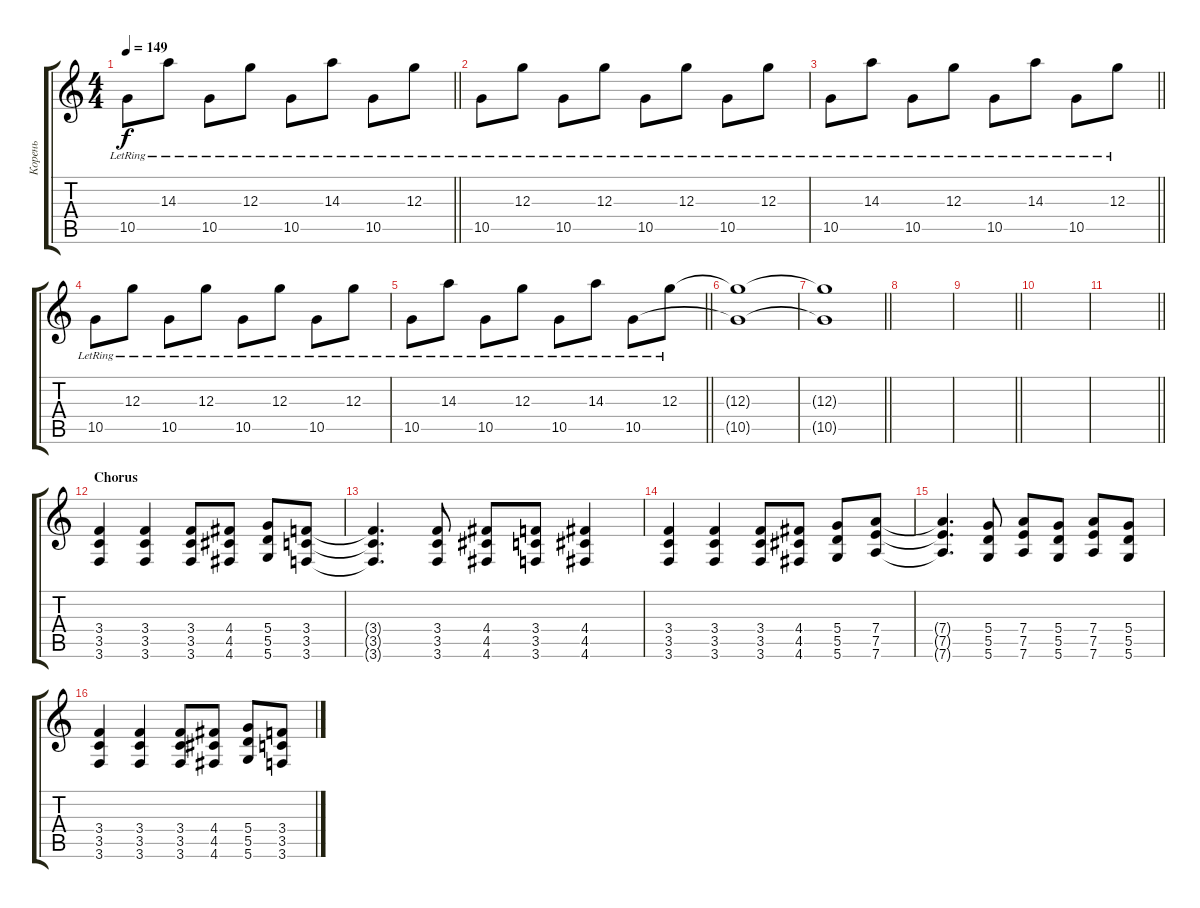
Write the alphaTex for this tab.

\track ("Корень" "Корень") {instrument distortionguitar}
\staff {score tabs}
\tuning (E4 B3 G3 D3 A2 D2) {hide}
\ts (4 4)
\tempo 149
\clef g2
\barLineRight lightlight
\ks c
10.5{lr}.8{dy f} 14.3{lr}.8 10.5{lr}.8 12.3{lr}.8 10.5{lr}.8 14.3{lr}.8 10.5{lr}.8 12.3{lr}.8 |
10.5{lr}.8 12.3{lr}.8 10.5{lr}.8 12.3{lr}.8 10.5{lr}.8 12.3{lr}.8 10.5{lr}.8 12.3{lr}.8 |
\barLineRight lightlight
10.5{lr}.8 14.3{lr}.8 10.5{lr}.8 12.3{lr}.8 10.5{lr}.8 14.3{lr}.8 10.5{lr}.8 12.3{lr}.8 |
10.5{lr}.8 12.3{lr}.8 10.5{lr}.8 12.3{lr}.8 10.5{lr}.8 12.3{lr}.8 10.5{lr}.8 12.3{lr}.8 |
\barLineRight lightlight
10.5{lr}.8 14.3{lr}.8 10.5{lr}.8 12.3{lr}.8 10.5{lr}.8 14.3{lr}.8 10.5{lr}.8 12.3{lr}.8 |
(12.3{t} 10.5{t}).1 |
\barLineRight lightlight
(12.3{t} 10.5{t}).1 |
|
\barLineRight lightlight
|
|
\barLineRight lightlight
|
\section ("" "Chorus")
(3.4 3.5 3.6).4 (3.4 3.5 3.6).4 (3.4 3.5 3.6).8 (4.4 4.5 4.6).8 (5.4 5.5 5.6).8 (3.4 3.5 3.6).8 |
(3.4{t} 3.5{t} 3.6{t}).4{d} (3.4 3.5 3.6).8 (4.4 4.5 4.6).8 (3.4 3.5 3.6).8 (4.4 4.5 4.6).4 |
(3.4 3.5 3.6).4 (3.4 3.5 3.6).4 (3.4 3.5 3.6).8 (4.4 4.5 4.6).8 (5.4 5.5 5.6).8 (7.4 7.5 7.6).8 |
(7.4{t} 7.5{t} 7.6{t}).4{d} (5.4 5.5 5.6).8 (7.4 7.5 7.6).8 (5.4 5.5 5.6).8 (7.4 7.5 7.6).8 (5.4 5.5 5.6).8 |
(3.4 3.5 3.6).4 (3.4 3.5 3.6).4 (3.4 3.5 3.6).8 (4.4 4.5 4.6).8 (5.4 5.5 5.6).8 (3.4 3.5 3.6).8
